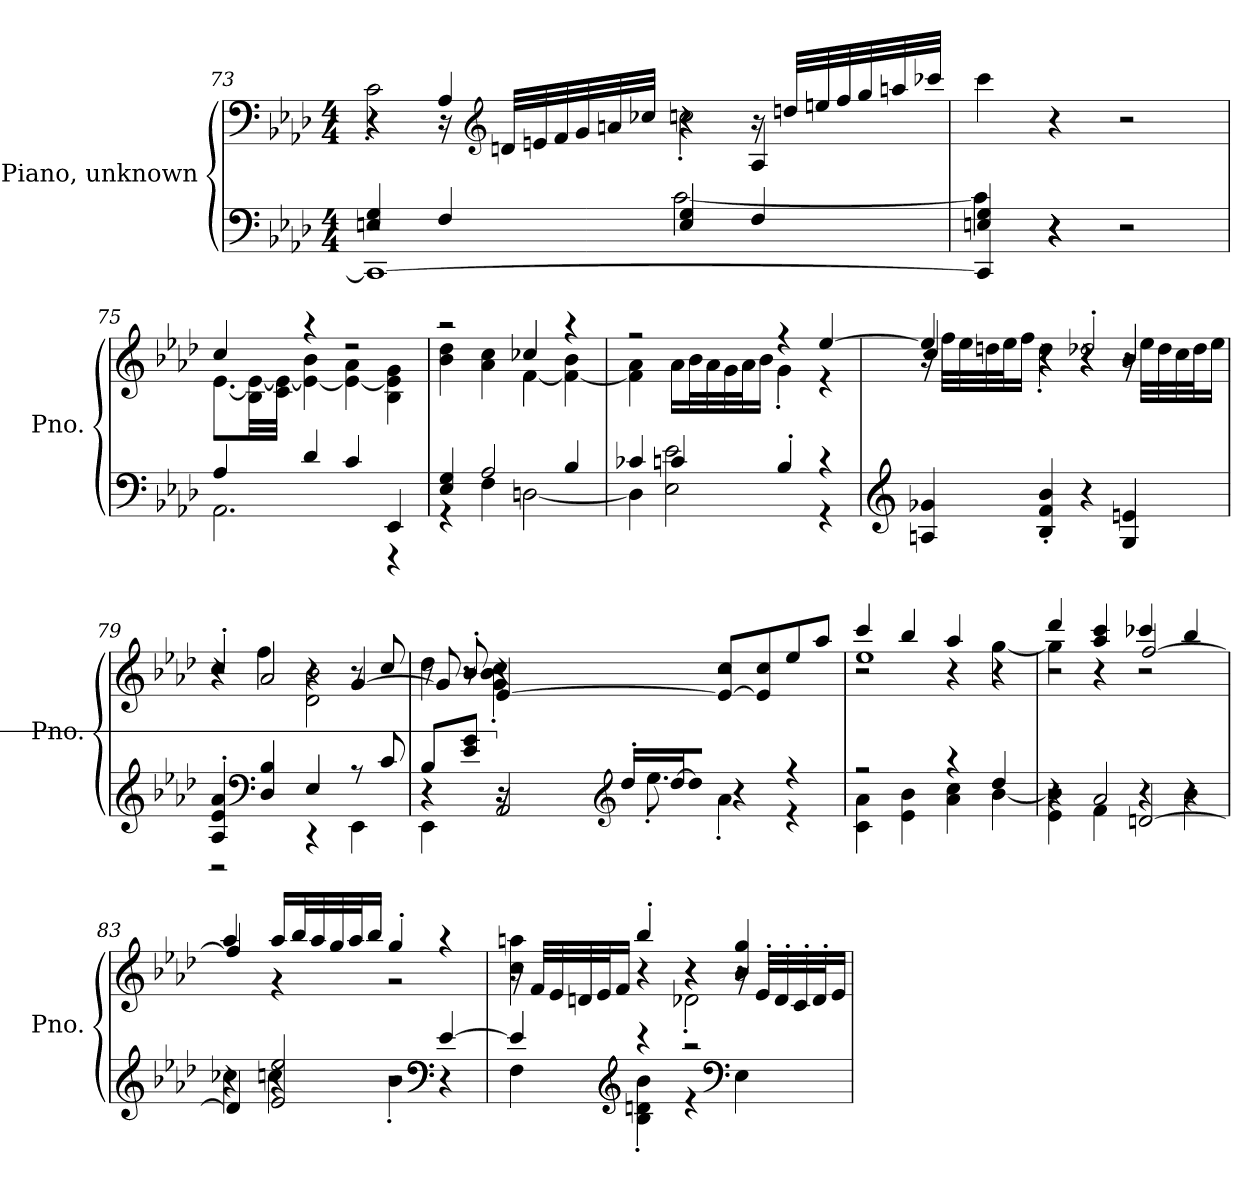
**kern	**kern
*part1	*part1
*staff2	*staff1
*I"Piano, unknown	*
*I'Pno.	*
!!LO:LB:g=z
*clefF4	*clefF4
*k[b-e-a-d-]	*k[b-e-a-d-]
*M4/4	*M4/4
=73	=73
*^	*^
*	*^	*	*^
4En/ 4G/	2r	1CC_	4r	2c'\	4r
4F/	.	.	16r	.	4A-/
*	*	*	*clefG2	*	*
.	.	.	32dn/LLL	.	.
.	.	.	32en/	.	.
.	.	.	32f/	.	.
.	.	.	32g/	.	.
.	.	.	32an/	.	.
.	.	.	32cc-X/JJJ	.	.
4E/ 4G/	[2c\	.	4r	2ccn'\	4r
4F/	.	.	16r	.	4A-/
.	.	.	32ddn/LLL	.	.
.	.	.	32een/	.	.
.	.	.	32ff/	.	.
.	.	.	32gg/	.	.
.	.	.	32aan/	.	.
.	.	.	32ccc-X/JJJ	.	.
*	*	*	*v	*v	*v
=74	=74	=74	=74
4En/ 4G/	4c\]	4CC/]	4ccc\
4r	4r	4r	4r
2r	2r	2r	2r
*	*v	*v	*
=75	=75	=75
*	*	*^
4A-/	2.AA-\	4cc/	[8.e-\L
.	.	.	32B-\ 32e-\_LL
.	.	.	32c\ 32e-\_JJJ
4d-/	.	4r	4e-\_ 4b-\
4c/	.	2r	4e-\_ 4a-\
4EE-/	4r	.	4B-\ 4e-\] 4g\
!!LO:PB:g=z	!!
=76	=76	=76	=76
4E-/ 4G/	4r	2r	4b-\ 4dd-\
2A-/	4F\	.	4a-\ 4cc\
.	[2Dn\	4cc-X/	[4f\
4B-/	.	4r	4f\_ 4b-\
=77	=77	=77	=77
4c-X/	4D\]	2r	4f\] 4a-\
4cn/	2E-\ 2e-\	.	16a-\LL
.	.	.	32b-\L
.	.	.	32a-\
.	.	.	32g\
.	.	.	32a-\J
.	.	.	16b-\JJ
4B-'/	.	4r	4g'\
4r	4r	[4ee-/	4r
*v	*v	*	*
*	*v	*v
=78	=78
*clefG2	*
*	*^
*	*	*^
4An/ 4g-X/	4ee-/]	16r	4cc/
.	.	32ff\LLL	.
.	.	32ee-\	.
.	.	32ddn\	.
.	.	32ee-\J	.
.	.	16ff\JJ	.
4B-/' 4f/' 4b-/'	4r	4dd'\	4r
4r	2dd-X'/	4r	4r
4G/ 4en/	.	16r	4b-/
.	.	32ee-\LLL	.
.	.	32dd-\	.
.	.	32cc\	.
.	.	32dd-\J	.
.	.	16ee-\JJ	.
=79	=79	=79	=79
*^	*	*	*
4A-/' 4e-/' 4a-/'	2r	4cc'/	4r	2r
*clefF4	*	*	*	*
4D-/ 4B-/	.	2a-/	4ff\	.
4E-/	4r	.	2d-\ 2b-\	4r
8r	4EE-\	8r	.	[4g/
8c/	.	8cc/	.	.
!!LO:LB:g=z	!!	!!
=80	=80	=80	=80	=80
*	*^	*	*	*
8B-/L	4EE-\	4r	8r	4dd-\	8g/]
8e-/ 8g/J	.	.	8b-'/	.	8r
24r	16r	2AA-/	[4e-/	4g\' 4b-\' 4cc\'	4r
*clefG2	*	*	*	*	*
24dd-'/LL	.	.	.	.	.
.	8.ee-'\	.	.	.	.
[24dd-/J	.	.	.	.	.
8dd-/J]	.	.	.	.	.
2r	4a-'\	.	8e-/_ 8cc/L	2r	2r
.	.	.	8e-/] 8cc/	.	.
.	4r	4r	8ee-/	.	.
.	.	.	8aa-/J	.	.
*	*v	*v	*	*	*
=81	=81	=81	=81	=81
2r	4c\ 4a-\	4ccc/	2r	1ee-
.	4e-\ 4b-\	4bb-/	.	.
4r	4a-\ 4cc\	4aa-/	4r	.
4dd-/	[4b-\	4r	[4gg\	.
=82	=82	=82	=82	=82
*	*^	*	*	*
4r	4e-\ 4b-\]	2r	4ddd-/	4gg\]	2r
2a-/	4f\	.	4aa-/ 4ccc/	4r	.
.	4r	[2dn/	4ccc-X/	2r	[2ff/
4r	4b-\	.	4bb-/	.	.
*	*	*	*	*v	*v
=83	=83	=83	=83	=83
4r	4cc-X\	4d/]	4aa-/	4ff/]
2e-/ 2ee-/	4ccn\	4r	16aa-/LL	4r
.	.	.	32bb-/L	.
.	.	.	32aa-/	.
.	.	.	32gg/	.
.	.	.	32aa-/J	.
.	.	.	16bb-/JJ	.
.	4b-'\	2r	4gg'/	2r
*clefF4	*	*	*	*
[4e-/	4r	.	4r	.
*	*v	*v	*	*
!!LO:LB:g=z
=84	=84	=84	=84
*	*	*	*^
4e-/]	4F\	2r	4cc\ 4aan\	16r
.	.	.	.	32f/LLL
.	.	.	.	32e-/
.	.	.	.	32dn/
.	.	.	.	32e-/J
.	.	.	.	16f/JJ
*clefG2	*	*	*	*
4r	4B-\' 4dn\' 4b-\'	.	4r	4bb-'/
2r	4r	4r	2d-X'\	4r
*clefF4	*	*	*	*
.	4E-\	4b-/ 4gg/	.	16r
.	.	.	.	32e-'/LLL
.	.	.	.	32d-'/
.	.	.	.	32c'/
.	.	.	.	32d-'/J
.	.	.	.	16e-/JJ
*v	*v	*	*	*
*	*v	*v	*v
=	=
*-	*-
